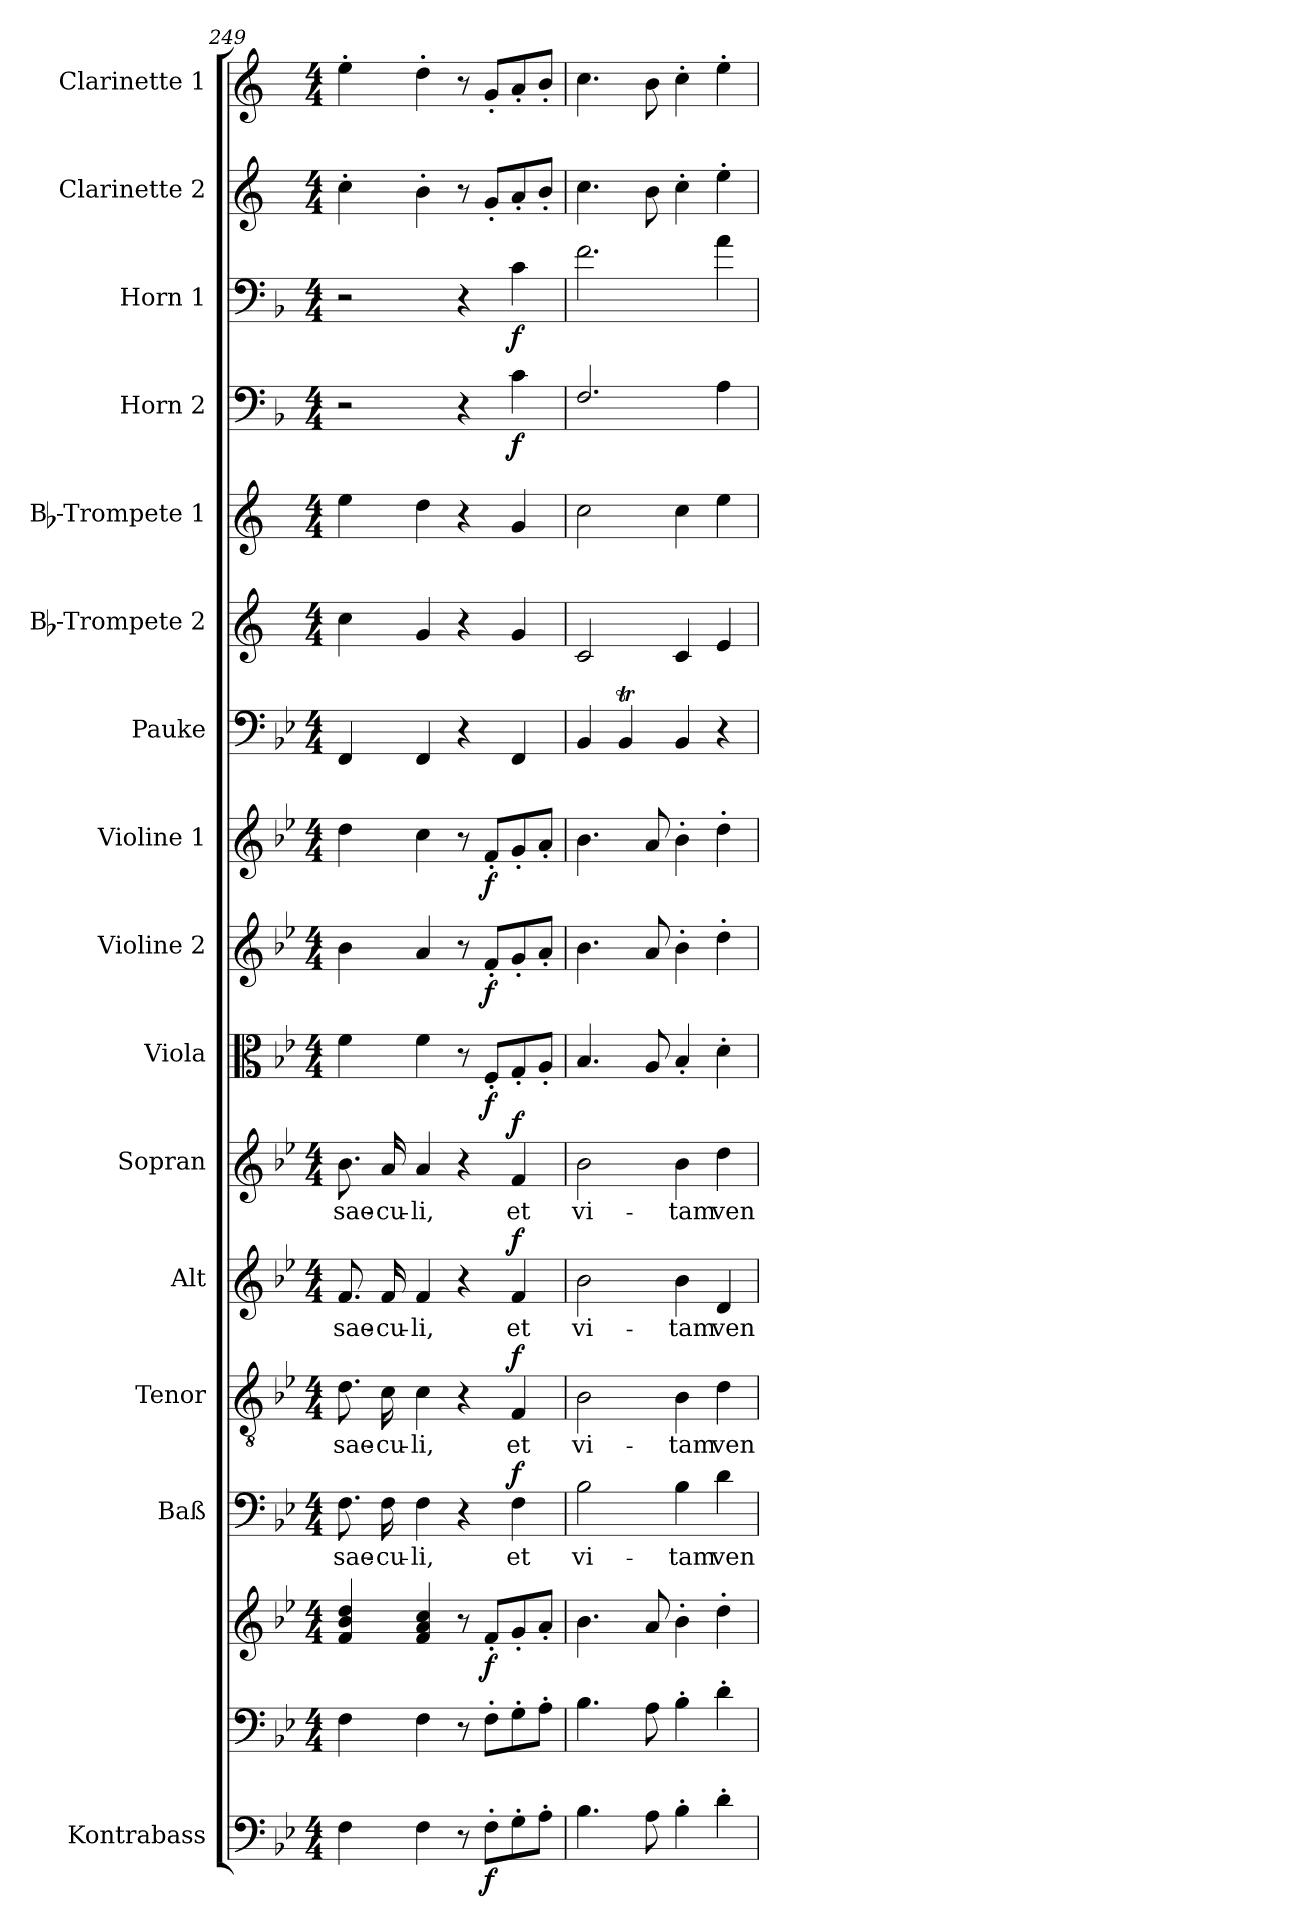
**kern	**dynam	**kern	**kern	**dynam	**kern	**text	**dynam	**kern	**text	**dynam	**kern	**text	**dynam	**kern	**text	**dynam	**kern	**dynam	**kern	**dynam	**kern	**dynam	**kern	**kern	**kern	**kern	**dynam	**kern	**dynam	**kern	**kern
*part16	*part16	*part15	*part15	*part15	*part14	*part14	*part14	*part13	*part13	*part13	*part12	*part12	*part12	*part11	*part11	*part11	*part10	*part10	*part9	*part9	*part8	*part8	*part7	*part6	*part5	*part4	*part4	*part3	*part3	*part2	*part1
*staff17	*staff17	*staff16	*staff15	*staff15/16	*staff14	*staff14	*staff14	*staff13	*staff13	*staff13	*staff12	*staff12	*staff12	*staff11	*staff11	*staff11	*staff10	*staff10	*staff9	*staff9	*staff8	*staff8	*staff7	*staff6	*staff5	*staff4	*staff4	*staff3	*staff3	*staff2	*staff1
*I"Kontrabass	*	*	*	*	*I"Baß	*	*	*I"Tenor	*	*	*I"Alt	*	*	*I"Sopran	*	*	*I"Viola	*	*I"Violine 2	*	*I"Violine 1	*	*I"Pauke	*I"Bb-Trompete 2	*I"Bb-Trompete 1	*I"Horn 2	*	*I"Horn 1	*	*I"Clarinette 2	*I"Clarinette 1
*I'Kb.	*	*	*	*	*I'Baß	*	*	*I'Ten	*	*	*I'Alt	*	*	*I'Sop	*	*	*I'Vla.	*	*I'Vln. 2	*	*I'Vln. 1	*	*I'Pk.	*I'Bb Trp. 2	*I'Bb Trp. 1	*I'Hrn. 2	*	*I'Hrn. 1	*	*I'Cl. 2	*I'Cl. 1
*clefF4	*	*clefF4	*clefG2	*	*clefF4	*	*	*clefGv2	*	*	*clefG2	*	*	*clefG2	*	*	*clefC3	*	*clefG2	*	*clefG2	*	*clefF4	*clefG2	*clefG2	*clefF4	*	*clefF4	*	*clefG2	*clefG2
*ITrd7c12	*	*	*	*	*	*	*	*	*	*	*	*	*	*	*	*	*	*	*	*	*	*	*	*ITrd1c2	*ITrd1c2	*ITrd4c7	*	*ITrd4c7	*	*ITrd1c2	*ITrd1c2
*k[b-e-]	*	*k[b-e-]	*k[b-e-]	*	*k[b-e-]	*	*	*k[b-e-]	*	*	*k[b-e-]	*	*	*k[b-e-]	*	*	*k[b-e-]	*	*k[b-e-]	*	*k[b-e-]	*	*k[b-e-]	*k[b-e-]	*k[b-e-]	*k[b-e-]	*	*k[b-e-]	*	*k[b-e-]	*k[b-e-]
*B-:	*	*B-:	*B-:	*	*B-:	*	*	*B-:	*	*	*B-:	*	*	*B-:	*	*	*B-:	*	*B-:	*	*B-:	*	*B-:	*B-:	*B-:	*B-:	*	*B-:	*	*B-:	*B-:
*M4/4	*	*M4/4	*M4/4	*	*M4/4	*	*	*M4/4	*	*	*M4/4	*	*	*M4/4	*	*	*M4/4	*	*M4/4	*	*M4/4	*	*M4/4	*M4/4	*M4/4	*M4/4	*	*M4/4	*	*M4/4	*M4/4
=249	=249	=249	=249	=249	=249	=249	=249	=249	=249	=249	=249	=249	=249	=249	=249	=249	=249	=249	=249	=249	=249	=249	=249	=249	=249	=249	=249	=249	=249	=249	=249
!	!	!	!	!	!	!LO:LY:b	!	!	!LO:LY:b	!	!	!LO:LY:b	!	!	!LO:LY:b	!	!	!	!	!	!	!	!	!	!	!	!	!	!	!	!
4FF\	.	4F\	4f/ 4b-/ 4dd/	.	8.F\	sae-	.	8.d\	sae-	.	8.f/	sae-	.	8.b-\	sae-	.	4f\	.	4b-\	.	4dd\	.	4FF/	4b-\	4dd\	2r	.	2r	.	4b-'>\	4dd'>\
!	!	!	!	!	!	!LO:LY:b	!	!	!LO:LY:b	!	!	!LO:LY:b	!	!	!LO:LY:b	!	!	!	!	!	!	!	!	!	!	!	!	!	!	!	!
.	.	.	.	.	16F\	-cu-	.	16c\	-cu-	.	16f/	-cu-	.	16a/	-cu-	.	.	.	.	.	.	.	.	.	.	.	.	.	.	.	.
!	!	!	!	!	!	!LO:LY:b	!	!	!LO:LY:b	!	!	!LO:LY:b	!	!	!LO:LY:b	!	!	!	!	!	!	!	!	!	!	!	!	!	!	!	!
4FF\	.	4F\	4f/ 4a/ 4cc/	.	4F\	-li,	.	4c\	-li,	.	4f/	-li,	.	4a/	-li,	.	4f\	.	4a/	.	4cc\	.	4FF/	4f/	4cc\	.	.	.	.	4a'>\	4cc'>\
8r	.	8r	8r	.	4r	.	.	4r	.	.	4r	.	.	4r	.	.	8r	.	8r	.	8r	.	4r	4r	4r	4r	.	4r	.	8r	8r
!	!LO:DY:b	!	!	!LO:DY:b	!	!	!	!	!	!	!	!	!	!	!	!	!	!LO:DY:b	!	!LO:DY:b	!	!LO:DY:b	!	!	!	!	!	!	!	!	!
8FF'>\L	f	8F'>\L	8f'</L	f	.	.	.	.	.	.	.	.	.	.	.	.	8F'</L	f	8f'</L	f	8f'</L	f	.	.	.	.	.	.	.	8f'</L	8f'</L
!	!	!	!	!	!	!LO:LY:b	!LO:DY:a	!	!LO:LY:b	!LO:DY:a	!	!LO:LY:b	!LO:DY:a	!	!LO:LY:b	!LO:DY:a	!	!	!	!	!	!	!	!	!	!	!LO:DY:b	!	!LO:DY:b	!	!
8GG'>\	.	8G'>\	8g'</	.	4F\	et	f	4F/	et	f	4f/	et	f	4f/	et	f	8G'</	.	8g'</	.	8g'</	.	4FF/	4f/	4f/	4F\	f	4F\	f	8g'</	8g'</
8AA'>\J	.	8A'>\J	8a'</J	.	.	.	.	.	.	.	.	.	.	.	.	.	8A'</J	.	8a'</J	.	8a'</J	.	.	.	.	.	.	.	.	8a'</J	8a'</J
!!LO:PB:g=z
=250	=250	=250	=250	=250	=250	=250	=250	=250	=250	=250	=250	=250	=250	=250	=250	=250	=250	=250	=250	=250	=250	=250	=250	=250	=250	=250	=250	=250	=250	=250	=250
!	!	!	!	!	!	!LO:LY:b	!	!	!LO:LY:b	!	!	!LO:LY:b	!	!	!LO:LY:b	!	!	!	!	!	!	!	!	!	!	!	!	!	!	!	!
4.BB-\	.	4.B-\	4.b-\	.	2B-\	vi-	.	2B-\	vi-	.	2b-\	vi-	.	2b-\	vi-	.	4.B-/	.	4.b-\	.	4.b-\	.	4BB-/	2B-/	2b-\	2.BB-/	.	2.B-\	.	4.b-\	4.b-\
.	.	.	.	.	.	.	.	.	.	.	.	.	.	.	.	.	.	.	.	.	.	.	4BB-T/	.	.	.	.	.	.	.	.
8AA\	.	8A\	8a/	.	.	.	.	.	.	.	.	.	.	.	.	.	8A/	.	8a/	.	8a/	.	.	.	.	.	.	.	.	8a\	8a\
!	!	!	!	!	!	!LO:LY:b	!	!	!LO:LY:b	!	!	!LO:LY:b	!	!	!LO:LY:b	!	!	!	!	!	!	!	!	!	!	!	!	!	!	!	!
4BB-'>\	.	4B-'>\	4b-'>\	.	4B-\	-tam	.	4B-\	-tam	.	4b-\	-tam	.	4b-\	-tam	.	4B-'</	.	4b-'>\	.	4b-'>\	.	4BB-/	4B-/	4b-\	.	.	.	.	4b-'>\	4b-'>\
!	!	!	!	!	!	!LO:LY:b	!	!	!LO:LY:b	!	!	!LO:LY:b	!	!	!LO:LY:b	!	!	!	!	!	!	!	!	!	!	!	!	!	!	!	!
4D'>\	.	4d'>\	4dd'>\	.	4d\	ven-	.	4d\	ven-	.	4d/	ven-	.	4dd\	ven-	.	4d'>\	.	4dd'>\	.	4dd'>\	.	4r	4d/	4dd\	4D\	.	4d\	.	4dd'>\	4dd'>\
=	=	=	=	=	=	=	=	=	=	=	=	=	=	=	=	=	=	=	=	=	=	=	=	=	=	=	=	=	=	=	=
*-	*-	*-	*-	*-	*-	*-	*-	*-	*-	*-	*-	*-	*-	*-	*-	*-	*-	*-	*-	*-	*-	*-	*-	*-	*-	*-	*-	*-	*-	*-	*-
